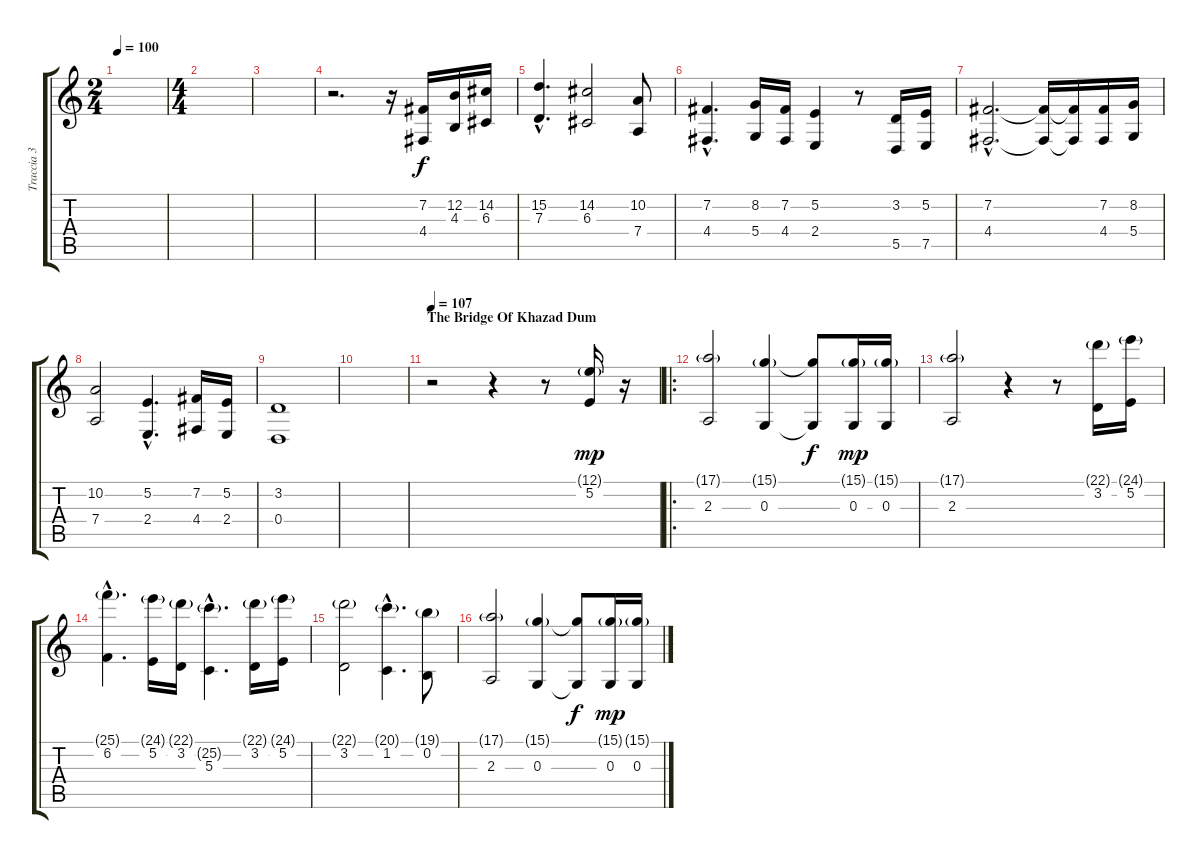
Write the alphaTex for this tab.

\track ("Traccia 3" "Traccia 3") {instrument flute}
\staff {score tabs}
\tuning (E4 B3 G3 D3 A2 E2) {hide}
\ts (2 4)
\tempo 100
\clef g2
\ks c
|
\ts (4 4)
|
|
r.2{d} r.16{volume 14 instrument stringensemble1} (7.2 4.4).16 (12.2 4.3).16 (14.2 6.3).16 |
(15.2{hac} 7.3{hac}).4{d} (14.2 6.3).2 (10.2 7.4).8 |
(7.2{hac} 4.4{hac}).4{d} (8.2 5.4).16 (7.2 4.4).16 (5.2 2.4).4 r.8 (3.2 5.5).16 (5.2 7.5).16 |
(7.2{hac} 4.4{hac}).2{d} (7.2{t} 4.4{t}).16 (7.2{t} 4.4{t}).16 (7.2 4.4).16 (8.2 5.4).16 |
(10.2 7.4).2 (5.2{hac} 2.4{hac}).4{d} (7.2 4.4).16 (5.2 2.4).16 |
(3.2 0.4).1 |
|
\section ("" "The Bridge Of Khazad Dum")
\tempo 105
\tempo 107
r.2{volume 12 instrument frenchhorn} r.4 r.8 (12.1{g} 5.2).16{dy mp} r.16 |
\ro
(17.1{g} 2.3).2 (15.1{g} 0.3).4 (15.1{t} 0.3{t}).8{dy f} (15.1{g} 0.3).16{dy mp} (15.1{g} 0.3).16 |
(17.1{g} 2.3).2 r.4 r.8 (22.1{g} 3.2).16 (24.1{g} 5.2).16 |
(25.1{g hac} 6.2{hac}).4{d} (24.1{g} 5.2).16 (22.1{g} 3.2).16 (25.2{g hac} 5.3{hac}).4{d} (22.1{g} 3.2).16 (24.1{g} 5.2).16 |
(22.1{g} 3.2).2 (20.1{g hac} 1.2{hac}).4{d} (19.1{g} 0.2).8 |
(17.1{g} 2.3).2 (15.1{g} 0.3).4 (15.1{t} 0.3{t}).8{dy f} (15.1{g} 0.3).16{dy mp} (15.1{g} 0.3).16
